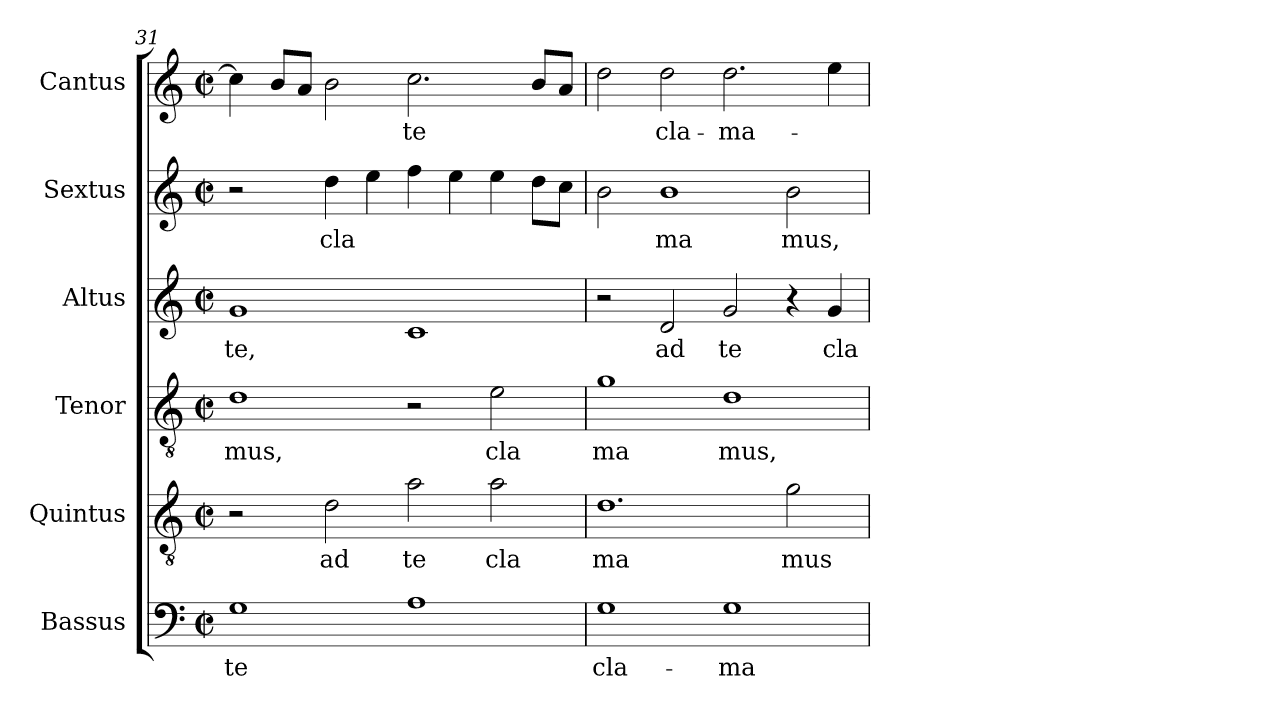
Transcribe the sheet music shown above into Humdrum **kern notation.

**kern	**text	**kern	**text	**kern	**text	**kern	**text	**kern	**text	**kern	**text
*part6	*part6	*part5	*part5	*part4	*part4	*part3	*part3	*part2	*part2	*part1	*part1
*staff6	*staff6	*staff5	*staff5	*staff4	*staff4	*staff3	*staff3	*staff2	*staff2	*staff1	*staff1
*I"Bassus	*	*I"Quintus	*	*I"Tenor	*	*I"Altus	*	*I"Sextus	*	*I"Cantus	*
*I'Bassus	*	*I'Quintus	*	*I'Tenor	*	*I'Altus	*	*I'Sextus	*	*I'Cantus	*
!!LO:PB:g=z
*clefF4	*	*clefGv2	*	*clefGv2	*	*clefG2	*	*clefG2	*	*clefG2	*
*M2/2	*	*M2/2	*	*M2/2	*	*M2/2	*	*M2/2	*	*M2/2	*
*met(c|)	*	*met(c|)	*	*met(c|)	*	*met(c|)	*	*met(c|)	*	*met(c|)	*
=31	=31	=31	=31	=31	=31	=31	=31	=31	=31	=31	=31
!	!LO:LY:b:cj	!	!	!	!LO:LY:b:cj	!	!LO:LY:b:cj	!	!	!	!
1G	te	2r	.	1d	-mus,	1g	te,	2r	.	4cc\]	.
.	.	.	.	.	.	.	.	.	.	8b/L	.
.	.	.	.	.	.	.	.	.	.	8a/J	.
!	!	!	!LO:LY:b:cj	!	!	!	!	!	!LO:LY:b	!	!
.	.	2d\	ad	.	.	.	.	4dd\	cla	2b\	.
.	.	.	.	.	.	.	.	4ee\	.	.	.
!	!	!	!LO:LY:b:cj	!	!	!	!	!	!	!	!LO:LY:b:cj
1A	.	2a\	te	2r	.	1c	.	4ff\	.	2.cc\	te
.	.	.	.	.	.	.	.	4ee\	.	.	.
!	!	!	!LO:LY:b:cj	!	!LO:LY:b:cj	!	!	!	!	!	!
.	.	2a\	cla	2e\	cla	.	.	4ee\	.	.	.
.	.	.	.	.	.	.	.	8dd\L	.	8b/L	.
.	.	.	.	.	.	.	.	8cc\J	.	8a/J	.
=32	=32	=32	=32	=32	=32	=32	=32	=32	=32	=32	=32
!	!LO:LY:b:cj	!	!LO:LY:b:cj	!	!LO:LY:b:cj	!	!	!	!	!	!
1G	cla-	1.d	ma	1g	ma	2r	.	2b\	.	2dd\	.
!	!	!	!	!	!	!	!LO:LY:b:cj	!	!LO:LY:b:cj	!	!LO:LY:b:cj
.	.	.	.	.	.	2d/	ad	1b	ma	2dd\	cla-
!	!LO:LY:b:cj	!	!	!	!LO:LY:b:cj	!	!LO:LY:b:cj	!	!	!	!LO:LY:b
1G	-ma-	.	.	1d	mus,	2g/	te	.	.	2.dd\	-ma-
!	!	!	!LO:LY:b:cj	!	!	!	!	!	!LO:LY:b:cj	!	!
.	.	2g\	mus	.	.	4r	.	2b\	mus,	.	.
!	!	!	!	!	!	!	!LO:LY:b:cj	!	!	!	!
.	.	.	.	.	.	4g/	cla-	.	.	4ee\	.
=	=	=	=	=	=	=	=	=	=	=	=
*-	*-	*-	*-	*-	*-	*-	*-	*-	*-	*-	*-
